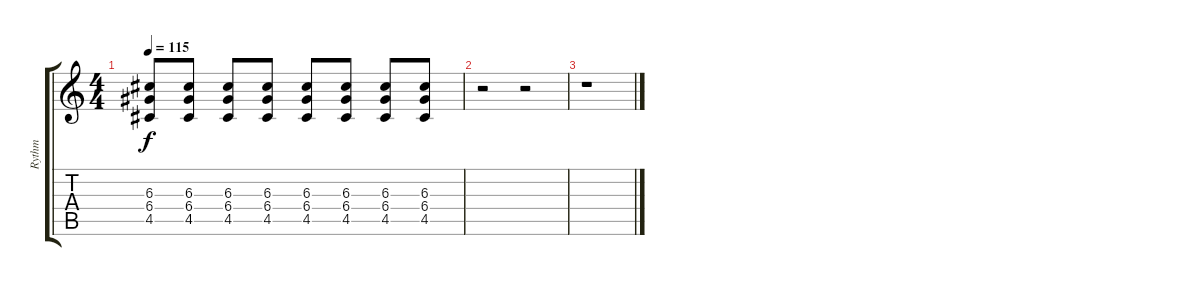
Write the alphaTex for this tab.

\track ("Rythm" "Rythm") {instrument distortionguitar}
\staff {score tabs}
\tuning (E4 B3 G3 D3 A2 E2) {hide}
\ts (4 4)
\tempo 115
\clef g2
\ks c
(6.3 6.4 4.5).8{dy f} (6.3 6.4 4.5).8 (6.3 6.4 4.5).8 (6.3 6.4 4.5).8 (6.3 6.4 4.5).8 (6.3 6.4 4.5).8 (6.3 6.4 4.5).8 (6.3 6.4 4.5).8 |
r.2 r.2 |
r.1
